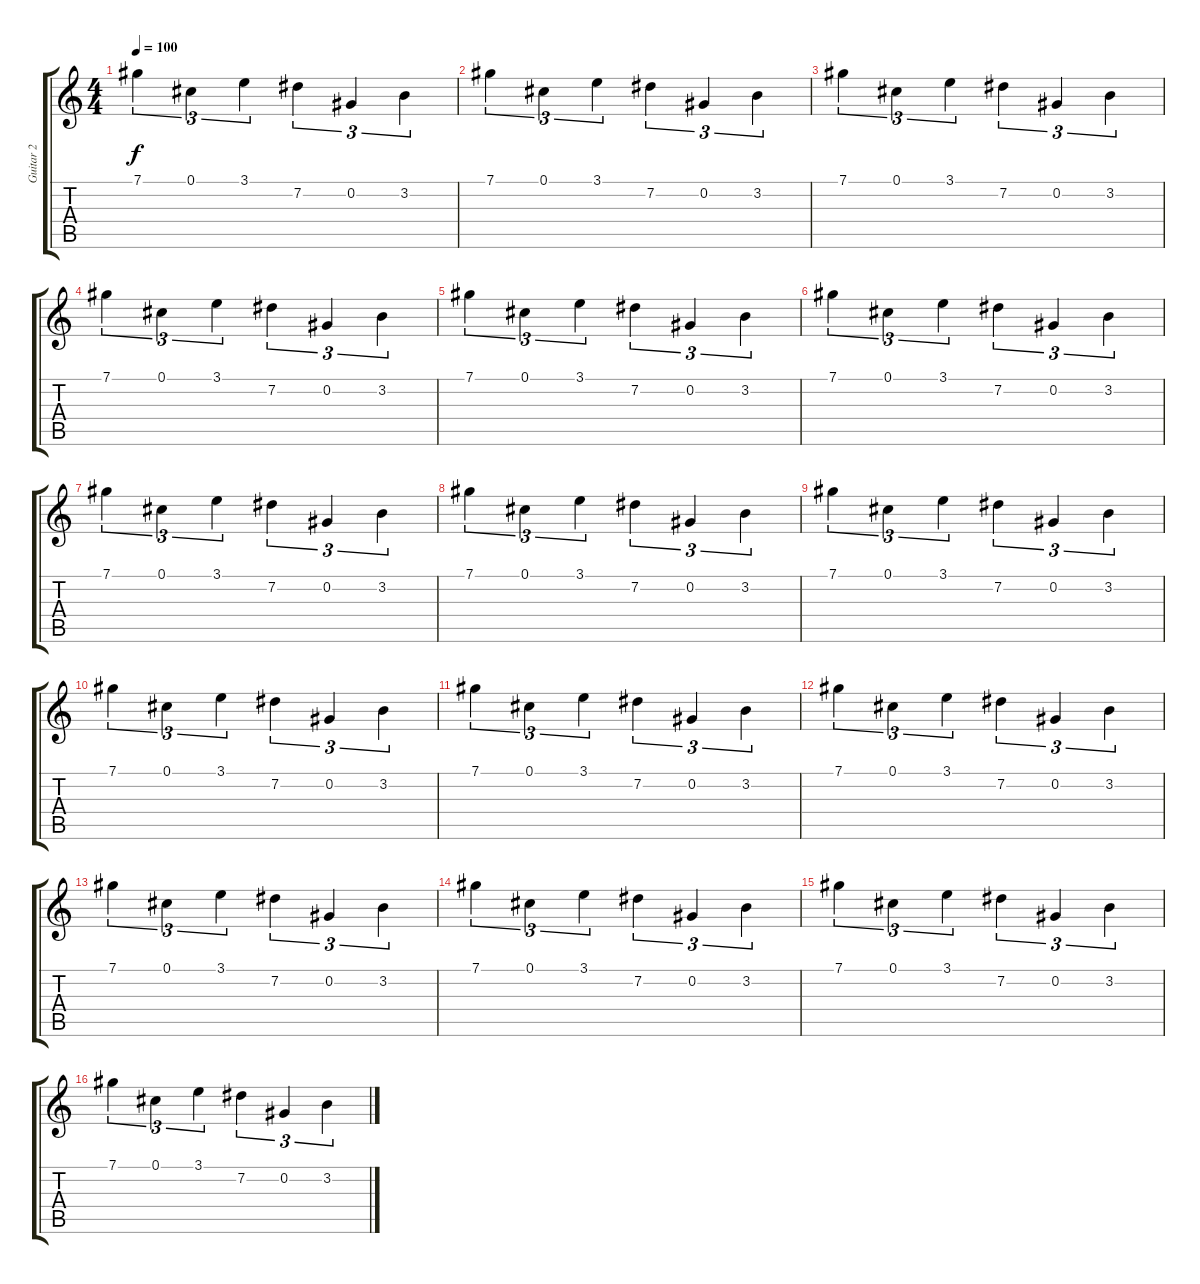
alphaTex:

\track ("Guitar 2" "Guitar 2") {instrument distortionguitar}
\staff {score tabs}
\tuning (Db4 Ab3 E3 B2 Gb2 Db2) {hide}
\ts (4 4)
\tempo 100
\clef g2
\ks c
7.1.4{tu (3 2) dy f volume 13} 0.1.4{tu (3 2)} 3.1.4{tu (3 2)} 7.2.4{tu (3 2)} 0.2.4{tu (3 2)} 3.2.4{tu (3 2)} |
7.1.4{tu (3 2) volume 13} 0.1.4{tu (3 2)} 3.1.4{tu (3 2)} 7.2.4{tu (3 2)} 0.2.4{tu (3 2)} 3.2.4{tu (3 2)} |
7.1.4{tu (3 2) volume 13} 0.1.4{tu (3 2)} 3.1.4{tu (3 2)} 7.2.4{tu (3 2)} 0.2.4{tu (3 2)} 3.2.4{tu (3 2)} |
7.1.4{tu (3 2) volume 13} 0.1.4{tu (3 2)} 3.1.4{tu (3 2)} 7.2.4{tu (3 2)} 0.2.4{tu (3 2)} 3.2.4{tu (3 2)} |
7.1.4{tu (3 2) volume 13} 0.1.4{tu (3 2)} 3.1.4{tu (3 2)} 7.2.4{tu (3 2)} 0.2.4{tu (3 2)} 3.2.4{tu (3 2)} |
7.1.4{tu (3 2) volume 13} 0.1.4{tu (3 2)} 3.1.4{tu (3 2)} 7.2.4{tu (3 2)} 0.2.4{tu (3 2)} 3.2.4{tu (3 2)} |
7.1.4{tu (3 2) volume 13} 0.1.4{tu (3 2)} 3.1.4{tu (3 2)} 7.2.4{tu (3 2)} 0.2.4{tu (3 2)} 3.2.4{tu (3 2)} |
7.1.4{tu (3 2) volume 13} 0.1.4{tu (3 2)} 3.1.4{tu (3 2)} 7.2.4{tu (3 2)} 0.2.4{tu (3 2)} 3.2.4{tu (3 2)} |
7.1.4{tu (3 2) volume 13} 0.1.4{tu (3 2)} 3.1.4{tu (3 2)} 7.2.4{tu (3 2)} 0.2.4{tu (3 2)} 3.2.4{tu (3 2)} |
7.1.4{tu (3 2) volume 13} 0.1.4{tu (3 2)} 3.1.4{tu (3 2)} 7.2.4{tu (3 2)} 0.2.4{tu (3 2)} 3.2.4{tu (3 2)} |
7.1.4{tu (3 2) volume 13} 0.1.4{tu (3 2)} 3.1.4{tu (3 2)} 7.2.4{tu (3 2)} 0.2.4{tu (3 2)} 3.2.4{tu (3 2)} |
7.1.4{tu (3 2) volume 13} 0.1.4{tu (3 2)} 3.1.4{tu (3 2)} 7.2.4{tu (3 2)} 0.2.4{tu (3 2)} 3.2.4{tu (3 2)} |
7.1.4{tu (3 2) volume 13} 0.1.4{tu (3 2)} 3.1.4{tu (3 2)} 7.2.4{tu (3 2)} 0.2.4{tu (3 2)} 3.2.4{tu (3 2)} |
7.1.4{tu (3 2) volume 13} 0.1.4{tu (3 2)} 3.1.4{tu (3 2)} 7.2.4{tu (3 2)} 0.2.4{tu (3 2)} 3.2.4{tu (3 2)} |
7.1.4{tu (3 2) volume 13} 0.1.4{tu (3 2)} 3.1.4{tu (3 2)} 7.2.4{tu (3 2)} 0.2.4{tu (3 2)} 3.2.4{tu (3 2)} |
7.1.4{tu (3 2) volume 13} 0.1.4{tu (3 2)} 3.1.4{tu (3 2)} 7.2.4{tu (3 2)} 0.2.4{tu (3 2)} 3.2.4{tu (3 2)}
